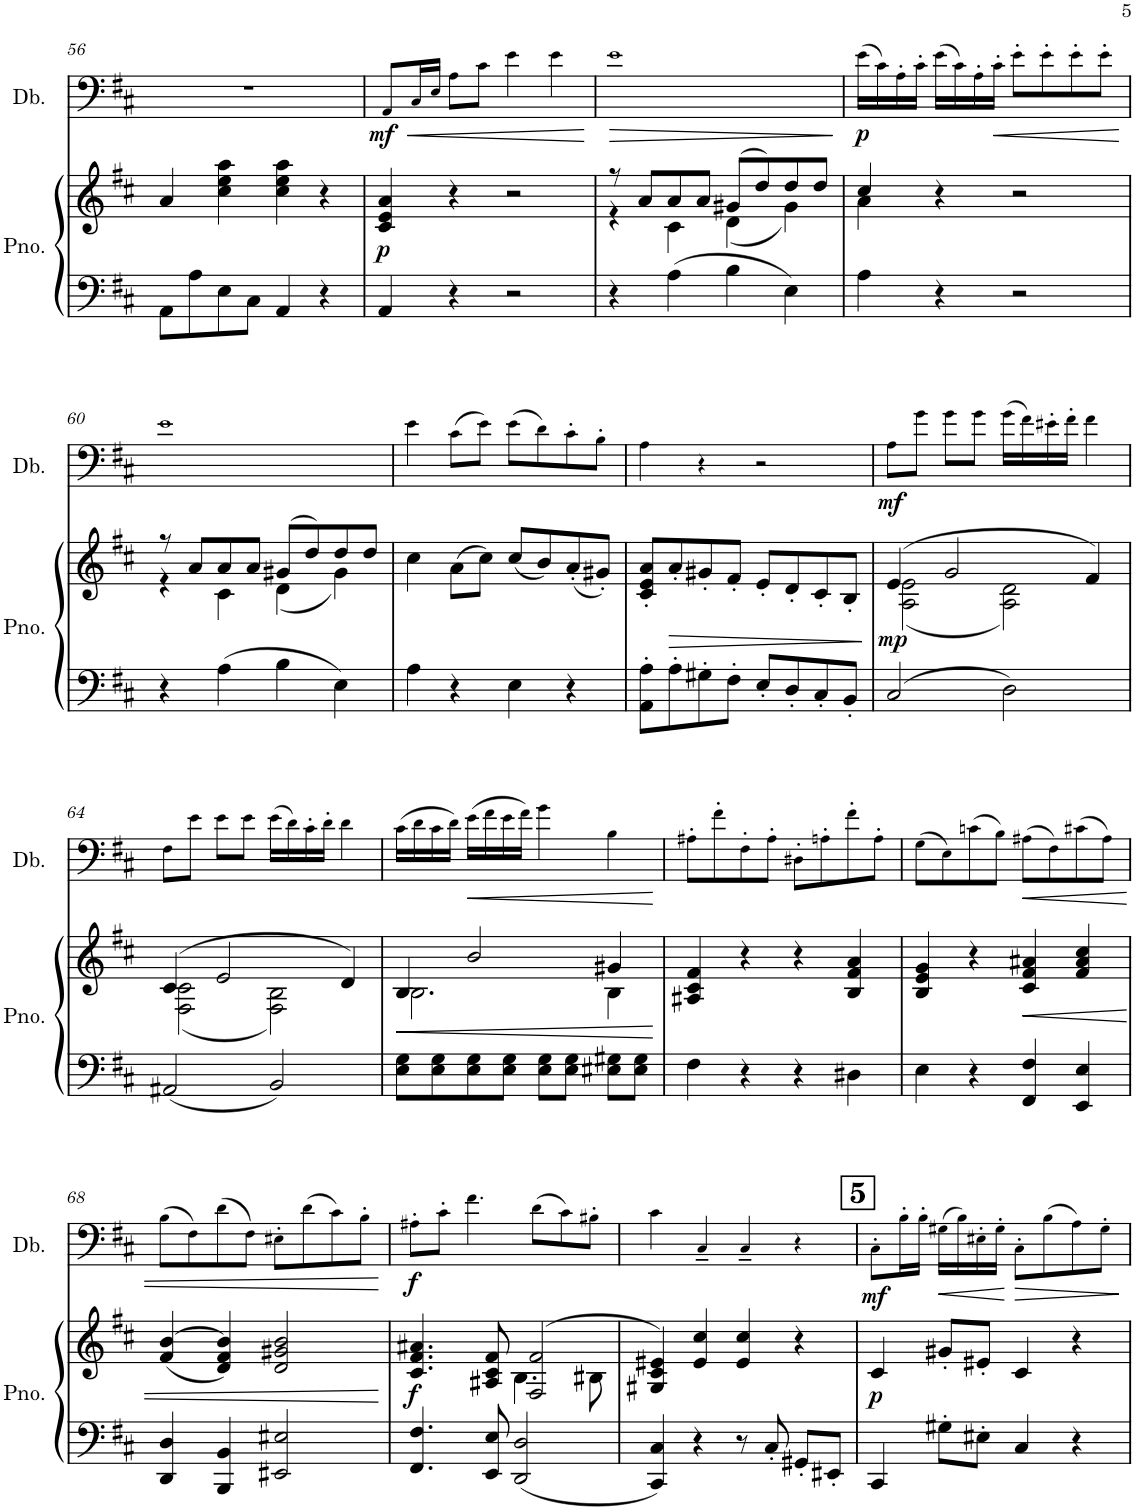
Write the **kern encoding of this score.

**kern	**kern	**dynam	**kern	**dynam
*part2	*part2	*part2	*part1	*part1
*staff3	*staff2	*staff2/3	*staff1	*staff1
*I"Piano	*	*	*I"Double Bass	*
*I'Pno.	*	*	*I'Db.	*
!!LO:PB:g=z
*clefF4	*clefG2	*	*clefF4	*
*	*	*	*Trd7c12	*
*k[f#c#]	*k[f#c#]	*	*k[f#c#]	*
*M4/4	*M4/4	*	*M4/4	*
*met(c)	*met(c)	*	*met(c)	*
=56	=56	=56	=56	=56
8AA\L	4a/	.	1r	.
8A\	.	.	.	.
8E\	4cc#\ 4ee\ 4aa\	.	.	.
8C#\J	.	.	.	.
4AA/	4cc#\ 4ee\ 4aa\	.	.	.
4r	4r	.	.	.
=57	=57	=57	=57	=57
!	!	!LO:DY:b	!	!LO:DY:b
4AA/	4c#/ 4e/ 4a/	p	8AA!/L	mf
!	!	!	!	!LO:HP:b
.	.	.	16C#!/L	<
.	.	.	16E!/JJ	.
4r	4r	.	8A!\L	.
.	.	.	8c#!\J	.
2r	2r	.	4e!\	.
.	.	.	4e!\	.
.	.	.	.	[
=58	=58	=58	=58	=58
*	*^	*	*	*
!	!	!	!	!	!LO:HP:b
4r	8r	4r	.	1e!	>
.	8a/L	.	.	.	.
4A\	8a/	4c#\	.	.	.
.	8a/J	.	.	.	.
4B\	(8g#X/L	(4d\	.	.	.
.	8dd/)	.	.	.	.
4E\	8dd/	4g#\)	.	.	.
.	8dd/J	.	.	.	.
*	*v	*v	*	*	*
.	.	.	.	]
=59	=59	=59	=59	=59
*	*^	*	*	*
!	!	!	!	!	!LO:DY:b
4A\	4cc#/	4a\	.	(16e!\LL	p
.	.	.	.	16c#!\)	.
.	.	.	.	16A'!\	.
.	.	.	.	16c#'!\JJ	.
4r	4r	2.ryy	.	(16e!\LL	.
.	.	.	.	16c#!\)	.
.	.	.	.	16A'!\	.
!	!	!	!	!	!LO:HP:b
.	.	.	.	16c#'!\JJ	<
2r	2r	.	.	8e'!\L	.
.	.	.	.	8e'!\	.
.	.	.	.	8e'!\	.
.	.	.	.	8e'!\J	.
*	*v	*v	*	*	*
.	.	.	.	[
!!LO:LB:g=z
=60	=60	=60	=60	=60
*	*^	*	*	*
4r	8r	4r	.	1e!	.
.	8a/L	.	.	.	.
4A\	8a/	4c#\	.	.	.
.	8a/J	.	.	.	.
4B\	(8g#X/L	(4d\	.	.	.
.	8dd/)	.	.	.	.
4E\	8dd/	4g#\)	.	.	.
.	8dd/J	.	.	.	.
*	*v	*v	*	*	*
=61	=61	=61	=61	=61
4A\	4cc#\	.	4e!\	.
4r	(8a\L	.	(8c#!\L	.
.	8cc#\J)	.	8e!\J)	.
4E\	(8cc#/L	.	(8e!\L	.
.	8b/)	.	8d!\)	.
4r	(8a'/	.	8c#'!\	.
.	8g#X'/J)	.	8B'!\J	.
=62	=62	=62	=62	=62
8AA\' 8A\'L	8c#/' 8e/' 8a/'L	.	4A!\	.
!	!	!LO:HP:b	!	!
8A'\	8a'/	>	.	.
8G#X'\	8g#X'/	.	4r	.
8F#'\J	8f#'/J	.	.	.
8E'/L	8e'/L	.	2r	.
8D'/	8d'/	.	.	.
8C#'/	8c#'/	.	.	.
8BB'/J	8B'/J	.	.	.
.	.	]	.	.
=63	=63	=63	=63	=63
*	*^	*	*	*
!	!	!	!LO:DY:b	!	!LO:DY:b
2C#/	(4e/	(2A\ 2e\	mp	8A!\L	mf
.	.	.	.	8g!\J	.
.	2g/	.	.	8g!\L	.
.	.	.	.	8g!\J	.
2D\	.	2A\ 2d\)	.	(16g!\LL	.
.	.	.	.	16f#!\)	.
.	.	.	.	16e#X'!\	.
.	.	.	.	16f#'!\JJ	.
.	4f#/)	.	.	4f#!\	.
!!LO:LB:g=z
=64	=64	=64	=64	=64	=64
2AA#X/	(4c#/	(2F#\ 2c#\	.	8F#!\L	.
.	.	.	.	8e!\J	.
.	2e/	.	.	8e!\L	.
.	.	.	.	8e!\J	.
2BB/	.	2F#\ 2B\)	.	(16e!\LL	.
.	.	.	.	16d!\)	.
.	.	.	.	16c#'!\	.
.	.	.	.	16d'!\JJ	.
.	4d/)	.	.	4d!\	.
=65	=65	=65	=65	=65	=65
!	!	!	!LO:HP:b	!	!
8E\ 8G\L	4B/	2.B\	<	(16c#!\LL	.
.	.	.	.	16d!\	.
8E\ 8G\	.	.	.	16c#!\	.
.	.	.	.	16d!\JJ)	.
!	!	!	!	!	!LO:HP:b
8E\ 8G\	2b/	.	.	(16e!\LL	<
.	.	.	.	16f#!\	.
8E\ 8G\J	.	.	.	16e!\	.
.	.	.	.	16f#!\JJ)	.
8E\ 8G\L	.	.	.	4g!\	.
8E\ 8G\J	.	.	.	.	.
8E#X\ 8G#X\L	4g#X/	4B\	.	4B!\	.
8E#\ 8G#\J	.	.	.	.	.
*	*v	*v	*	*	*
.	.	[	.	[
=66	=66	=66	=66	=66
4F#\	4A#X/ 4c#/ 4f#/	.	8A#X'!\L	.
.	.	.	8f#'!\	.
4r	4r	.	8F#'!\	.
.	.	.	8A#'!\J	.
4r	4r	.	8D#X'!\L	.
.	.	.	8An'!\	.
4D#X\	4B/ 4f#/ 4a/	.	8f#'!\	.
.	.	.	8A'!\J	.
=67	=67	=67	=67	=67
4E\	4B/ 4e/ 4g/	.	(8G!\L	.
.	.	.	8E!\)	.
4r	4r	.	(8cn!\	.
.	.	.	8B!\J)	.
!	!	!LO:HP:b	!	!LO:HP:b
4FF#/ 4F#/	4c#/ 4f#/ 4a#X/	<	(8A#X!\L	<
.	.	.	8F#!\)	.
4EE/ 4E/	4f#/ 4a#/ 4cc#/	.	(8c#X!\	.
.	.	.	8A#!\J)	.
!!LO:LB:g=z
=68	=68	=68	=68	=68
4DD/ 4D/	(4f#/ [4b/	.	(8B!\L	.
.	.	.	8F#!\)	.
4BBB/ 4BB/	4d/ 4f#/ 4b/])	.	(8d!\	.
.	.	.	8F#!\J)	.
2EE#X/ 2E#X/	2d/ 2g#X/ 2b/	.	8E#X'!\L	.
.	.	.	(8d!\	.
.	.	.	8c#!\)	.
.	.	.	8B'!\J	.
.	.	[	.	[
=69	=69	=69	=69	=69
*	*^	*	*	*
!	!	!	!LO:DY:b	!	!LO:DY:b
4.FF#/ 4.F#/	4.c#/ 4.f#/ 4.a#X/	2ryy	f	8A#X'!\L	f
.	.	.	.	8c#'!\J	.
.	.	.	.	4.f#!\	.
8EE/ 8E/	8A#X/ 8c#/ 8f#/	.	.	.	.
2DD/ 2D/	(2F#/ 2f#/	4.B\	.	.	.
.	.	.	.	(8d!\L	.
.	.	.	.	8c#!\)	.
.	.	8B#X\	.	8B#X'!\J	.
*	*v	*v	*	*	*
=70	=70	=70	=70	=70
4CC#/ 4C#/	4G#X/ 4c#/ 4e#X/)	.	4c#!\	.
4r	4e#/ 4cc#/	.	4C#~!/	.
8r	4e#/ 4cc#/	.	4C#~!/	.
8C#'/	.	.	.	.
8GG#X'/L	4r	.	4r	.
8EE#X'/J	.	.	.	.
!!LO:REH:place=s1:a:B:cj:fs=14:t=5
=71	=71	=71	=71	=71
!	!	!LO:DY:b	!	!LO:DY:b
4CC#/	4c#/	p	8C#'!\L	mf
.	.	.	16B'!\L	.
.	.	.	16B'!\JJ	.
!	!	!	!	!LO:HP:b
8G#X'\L	8g#X'/L	.	(16G#X!\LL	<
.	.	.	16B!\)	.
8E#X'\J	8e#X'/J	.	16E#X'!\	.
.	.	.	16G#'!\JJ	.
!	!	!	!	!LO:HP:n=1:b
4C#/	4c#/	.	8C#'!\L	[ >
.	.	.	(8B!\	.
4r	4r	.	8A!\)	.
.	.	.	8G#'!\J	.
.	.	.	.	]
=	=	=	=	=
*-	*-	*-	*-	*-
